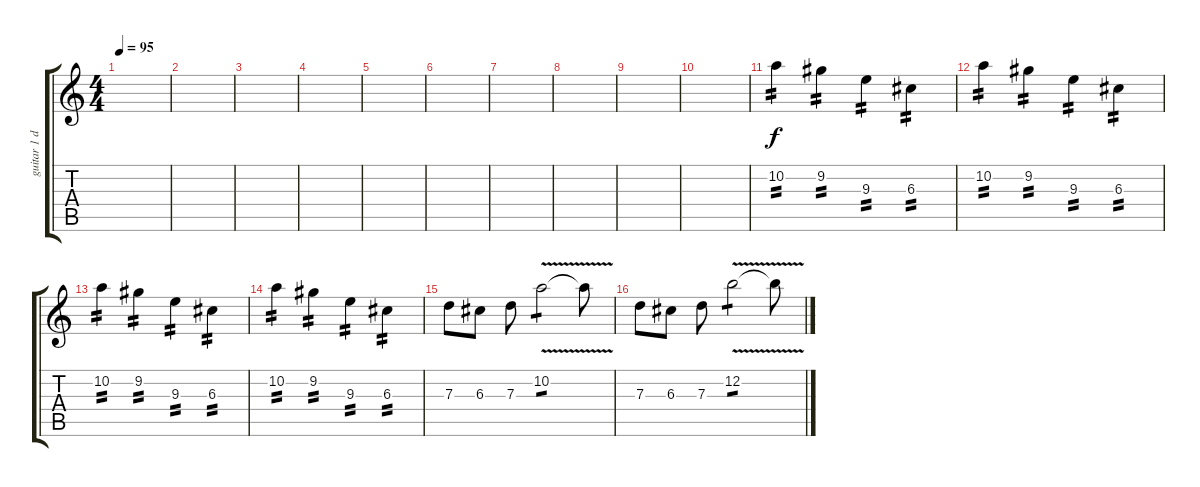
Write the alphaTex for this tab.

\track ("guitar 1 distortion" "guitar 1 d") {instrument distortionguitar}
\staff {score tabs}
\tuning (E4 B3 G3 D3 A2 E2) {hide}
\ts (4 4)
\tempo 95
\clef g2
\ks c
|
|
|
|
|
|
|
|
|
|
10.2.4{tp 2} 9.2.4{tp 2} 9.3.4{tp 2} 6.3.4{tp 2} |
10.2.4{tp 2} 9.2.4{tp 2} 9.3.4{tp 2} 6.3.4{tp 2} |
10.2.4{tp 2} 9.2.4{tp 2} 9.3.4{tp 2} 6.3.4{tp 2} |
10.2.4{tp 2} 9.2.4{tp 2} 9.3.4{tp 2} 6.3.4{tp 2} |
7.3.8 6.3.8 7.3.8 10.2{v}.2{tp 1} 10.2{t}.8 |
7.3.8 6.3.8 7.3.8 12.2{v}.2{tp 1} 12.2{t}.8
